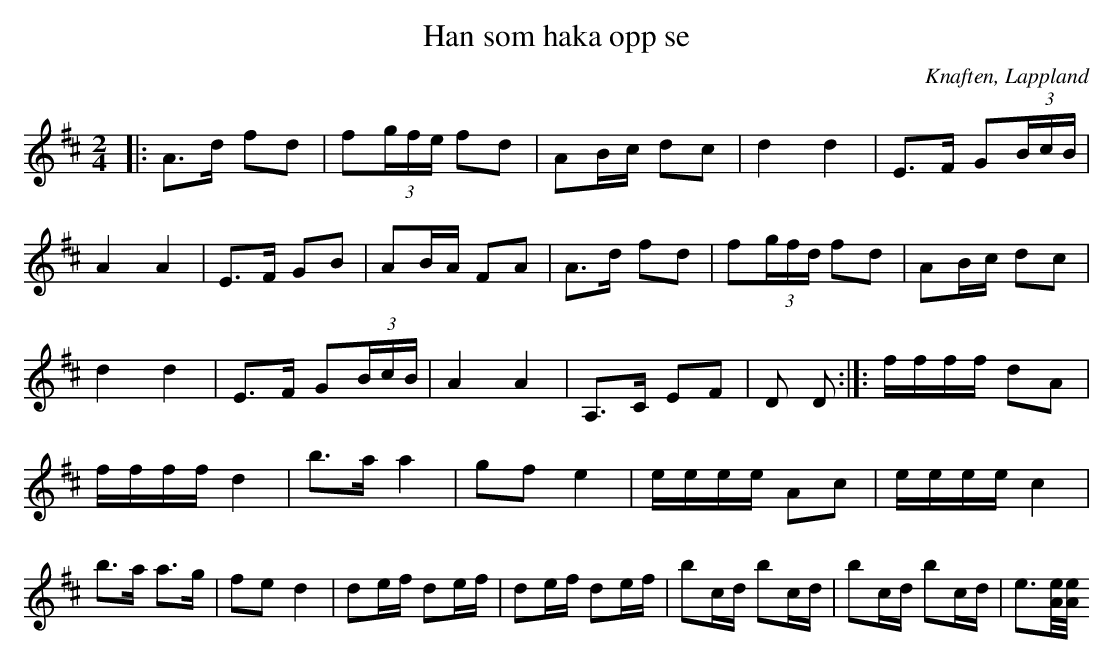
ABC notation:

X:1
T:Han som haka opp se
O:Knaften, Lappland
M:2/4
L:1/16
K:D
|: A3d f2d2 | f2(3gfe f2d2 | A2Bc d2c2 | d4 d4 | E3F G2(3BcB | A4 A4 | E3F G2B2 | A2BA F2A2 | A3d f2d2 | f2(3gfd f2d2 | A2Bc d2c2 | d4 d4 | E3F G2(3BcB | A4 A4 | A,3C E2F2 | D2 D2:|]: ffff d2A2 | ffff d4 | b3a a4 | g2f2 e4 | eeee A2c2 | eeee c4 | b3a a3g | f2e2 d4 | d2ef d2ef | d2ef d2ef | b2cd b2cd | b2cd b2cd | e3[eA]/2[eA]/2
